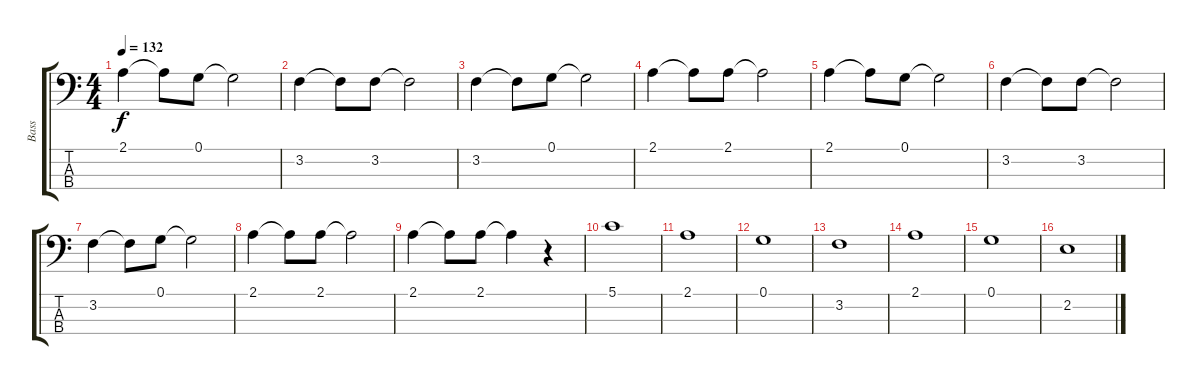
\track ("Bass" "Bass") {instrument electricbassfinger}
\staff {score tabs}
\tuning (G2 D2 A1 E1) {hide}
\ts (4 4)
\tempo 132
\clef f4
\ks c
2.1.4{dy f volume 8 instrument electricbassfinger} 2.1{t}.8 0.1.8 0.1{t}.2 |
3.2.4 3.2{t}.8 3.2.8 3.2{t}.2 |
3.2.4 3.2{t}.8 0.1.8 0.1{t}.2 |
2.1.4 2.1{t}.8 2.1.8 2.1{t}.2 |
2.1.4 2.1{t}.8 0.1.8 0.1{t}.2 |
3.2.4 3.2{t}.8 3.2.8 3.2{t}.2 |
3.2.4 3.2{t}.8 0.1.8 0.1{t}.2 |
2.1.4 2.1{t}.8 2.1.8 2.1{t}.2 |
2.1.4 2.1{t}.8 2.1.8 2.1{t}.4 r.4 |
5.1.1 |
2.1.1 |
0.1.1 |
3.2.1 |
2.1.1 |
0.1.1 |
2.2.1
